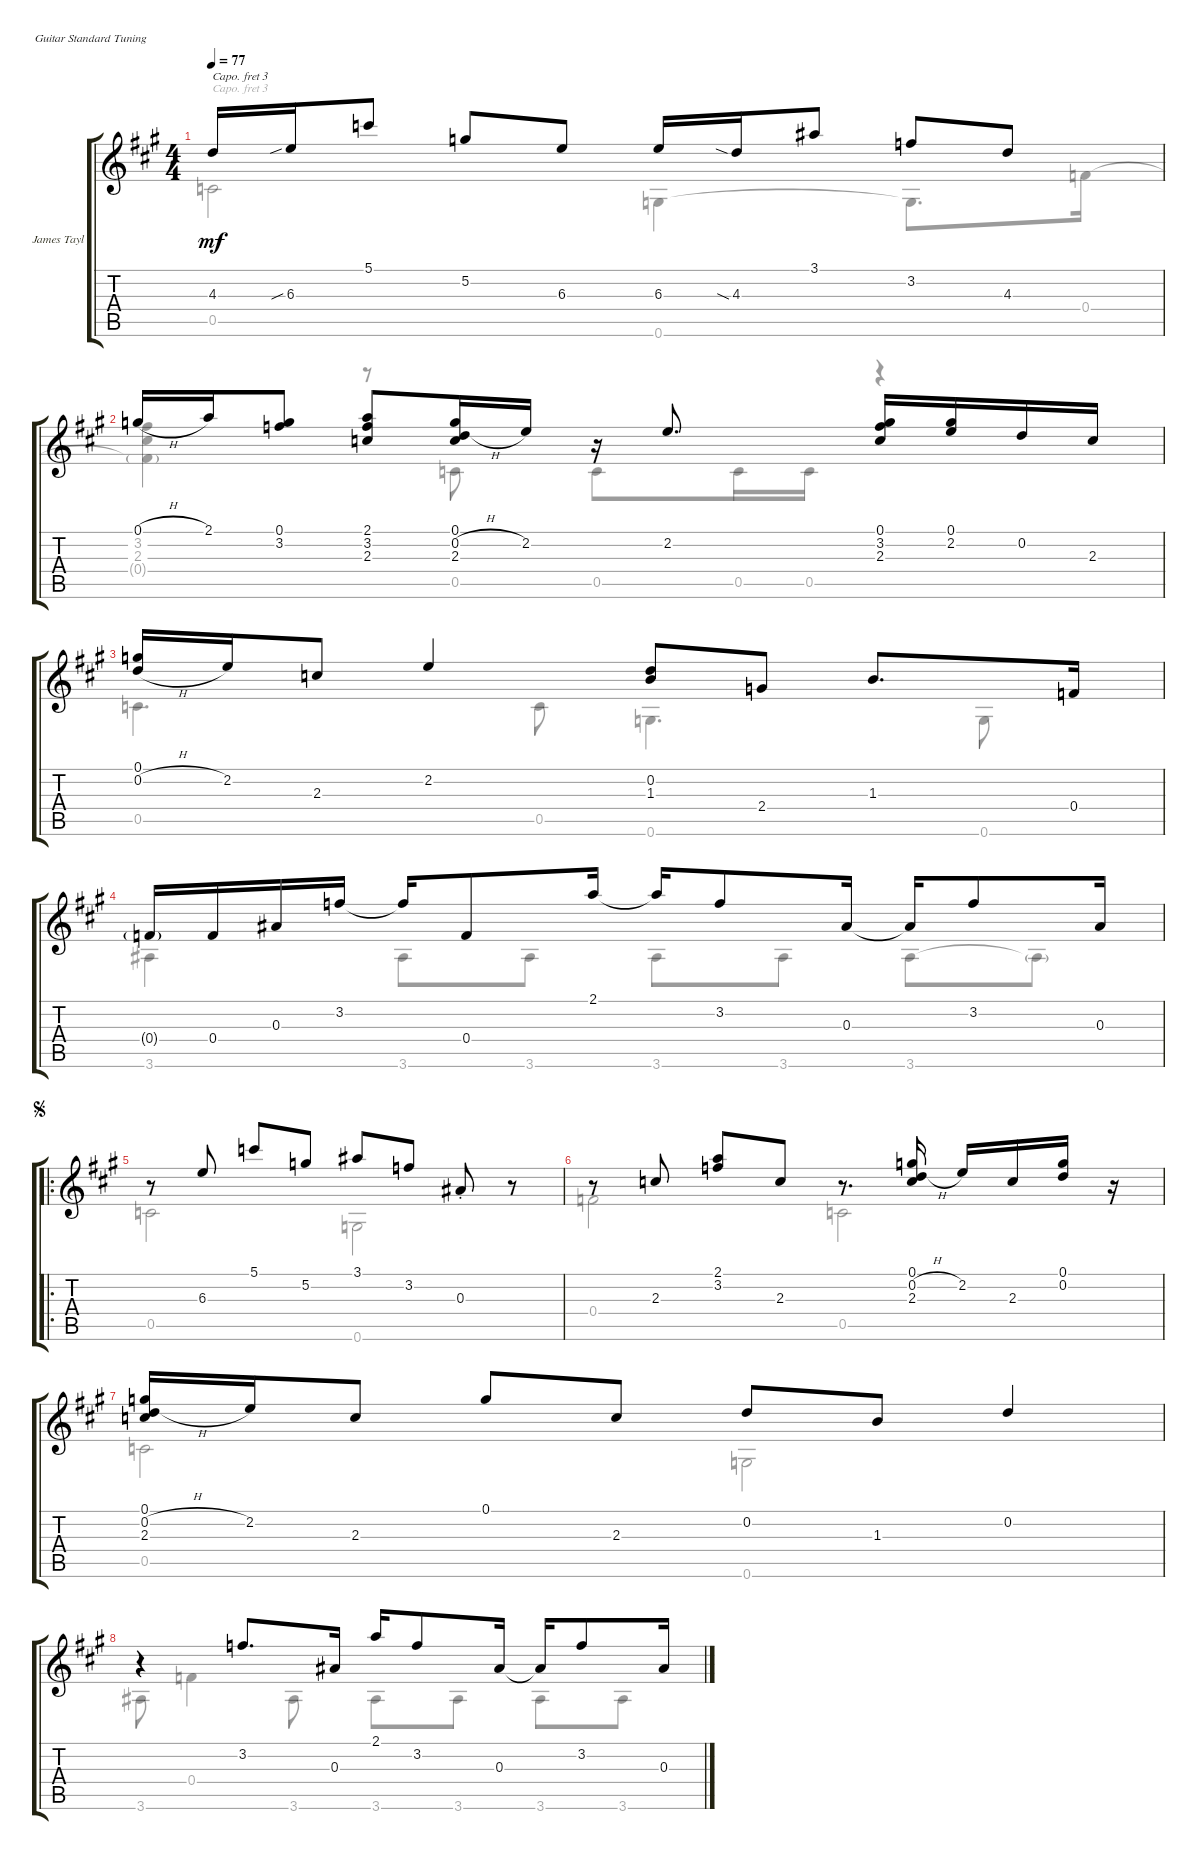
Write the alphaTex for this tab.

\bracketExtendMode groupsimilarinstruments
\firstSystemTrackNameOrientation horizontal
\otherSystemsTrackNameOrientation horizontal
\track ("James Taylor (Guitar)" "James Tayl") {instrument acousticguitarsteel}
\staff {score tabs}
\capo 3
\tuning (E4 B3 G3 D3 A2 E2)
\voice
\ts (4 4)
\section ("" "")
\tempo 77
\clef g2
\ks a
4.3.16{dy mf instrument acousticguitarsteel} 6.3{sib}.16 5.1.8 5.2.8 6.3.8 6.3.16 4.3{sia}.16 3.1.8 3.2.8 4.3.8 |
0.1{h}.16 2.1.16 (0.1 3.2).8 (2.1 3.2 2.3).8 (0.1 0.2{h} 2.3).16 2.2.16 r.16 2.2.8{d} (0.1 3.2 2.3).16 (0.1 2.2).16 0.2.16 2.3.16 |
(0.1 0.2{h}).16 2.2.16 2.3.8 2.2.4 (0.2 1.3).8 2.4.8 1.3.8{d} 0.4.16 |
0.4{g}.16 0.4.16 0.3.16 3.2.16 3.2{t}.16 0.4.8 2.1.16 2.1{t}.16 3.2.8 0.3.16 0.3{t}.16 3.2.8 0.3.16 |
\ro
\section ("" "")
\jump segno
r.8 6.3.8 5.1.8 5.2.8 3.1.8 3.2.8 0.3{st}.8 r.8 |
r.8 2.3.8 (2.1 3.2).8 2.3.8 r.8{d} (0.1 0.2{h} 2.3).16 2.2.16 2.3.16 (0.1 0.2).16 r.16 |
(0.1 0.2{h} 2.3).16 2.2.16 2.3.8 0.1.8 2.3.8 0.2.8 1.3.8 0.2.4 |
r.4 3.2.8{d} 0.3.16 2.1.16 3.2.8 0.3.16 0.3{t}.16 3.2.8 0.3.16
\voice
\clef g2
\ottava regular
\simile none
\ks a
0.5.2{dy mf} 0.6.4 0.6{t}.8{d} 0.4.16 |
(3.2 2.3 0.4{g t}).4 r.8 0.5.8 0.5.8 0.5.16 0.5.16 r.4 |
0.5.4{d} 0.5.8 0.6.4{d} 0.6.8 |
3.6.4 3.6.8 3.6.8 3.6.8 3.6.8 3.6.8 3.6{g t}.8 |
0.5.2 0.6.2 |
0.4.2 0.5.2 |
0.5.2 0.6.2 |
3.6.8 0.4.4 3.6.8 3.6.8 3.6.8 3.6.8 3.6.8
